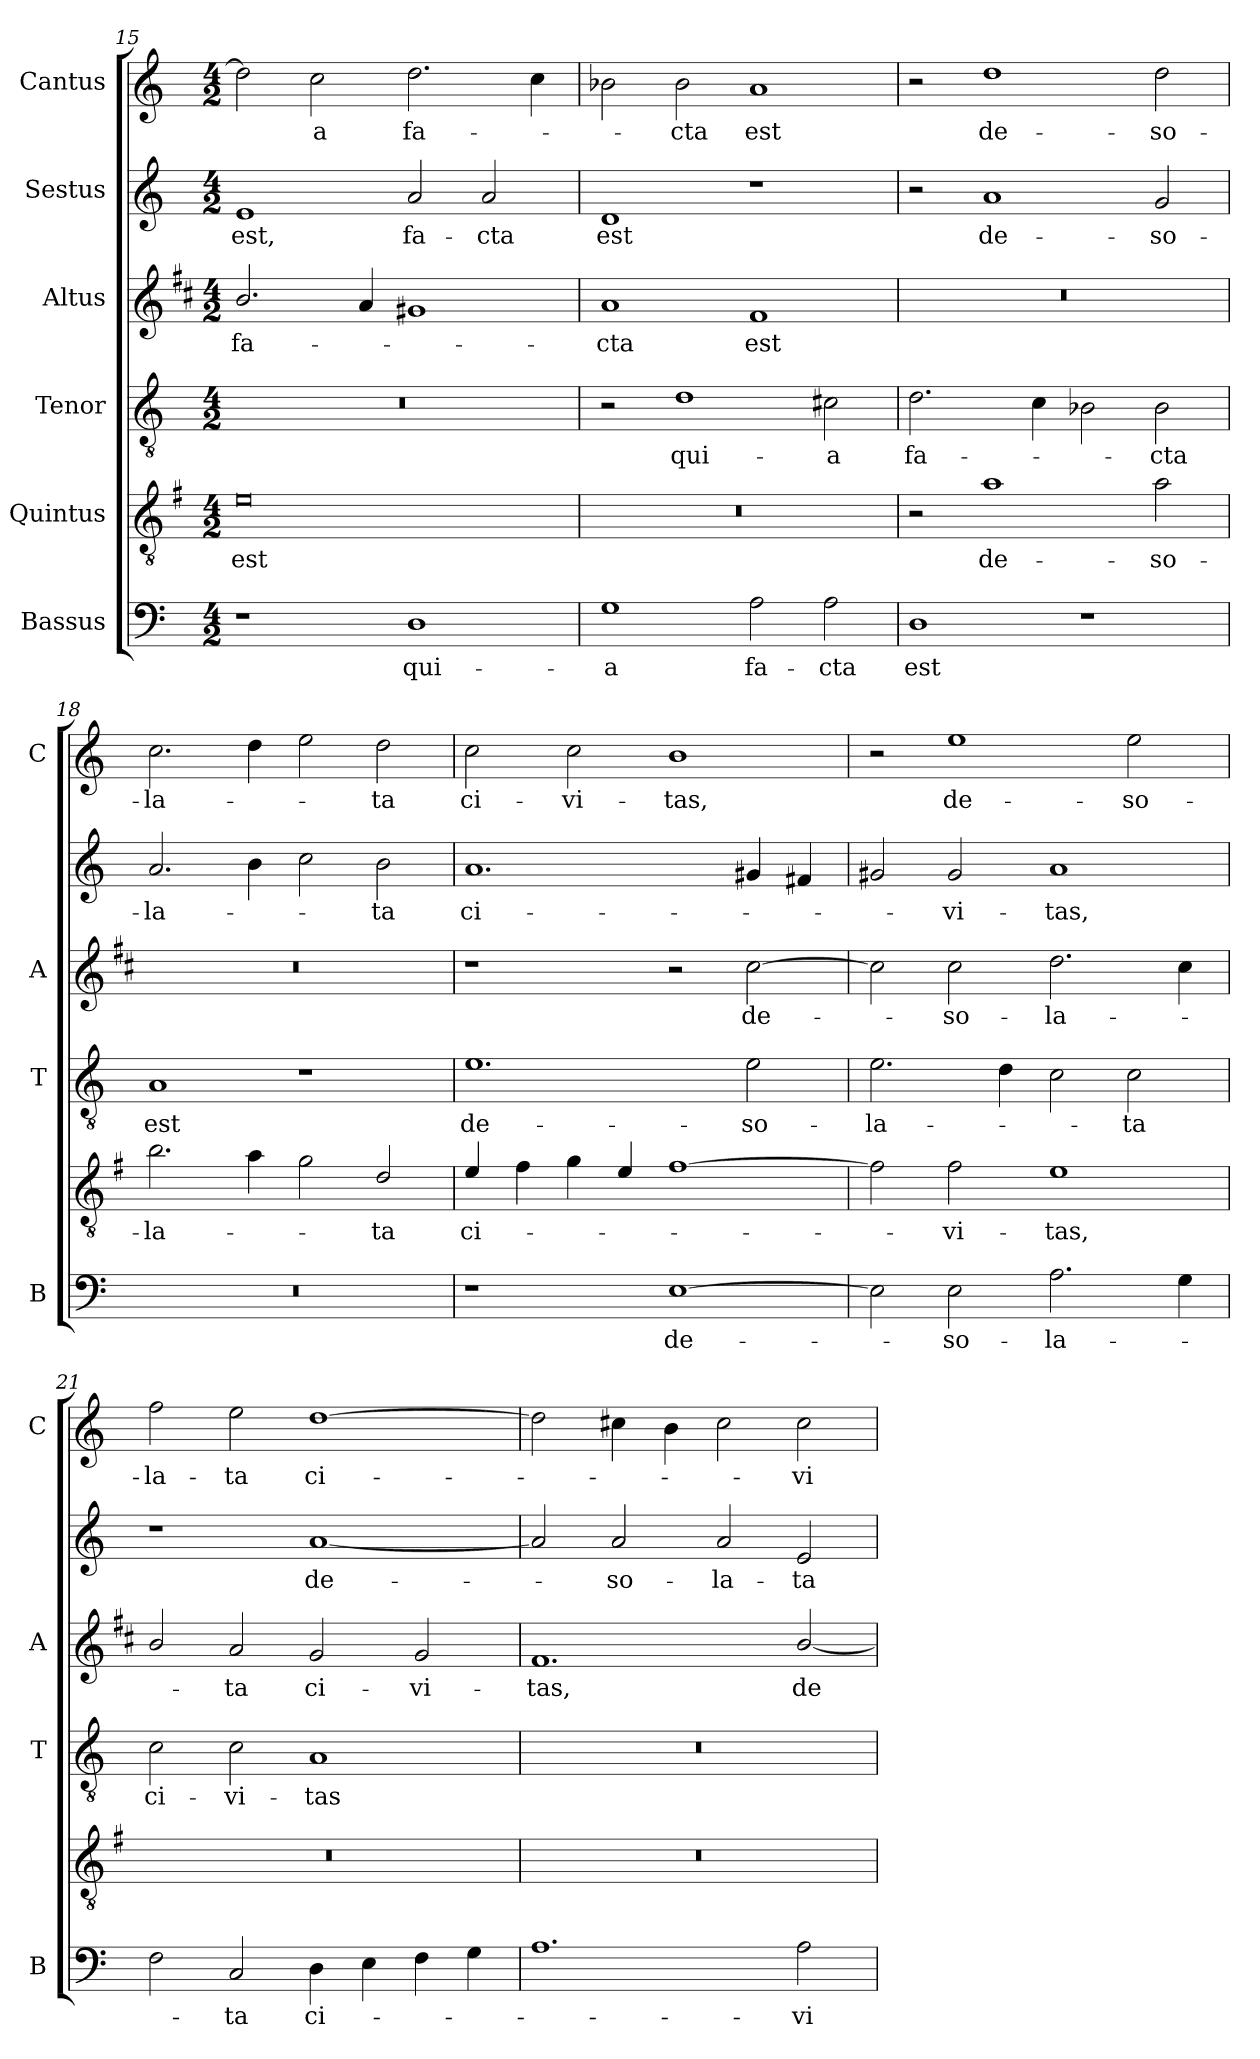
**kern	**text	**kern	**text	**kern	**text	**kern	**text	**kern	**text	**kern	**text
*part6	*part6	*part5	*part5	*part4	*part4	*part3	*part3	*part2	*part2	*part1	*part1
*staff6	*staff6	*staff5	*staff5	*staff4	*staff4	*staff3	*staff3	*staff2	*staff2	*staff1	*staff1
*I"Bassus	*	*I"Quintus	*	*I"Tenor	*	*I"Altus	*	*I"Sestus	*	*I"Cantus	*
*I'B	*	*	*	*I'T	*	*I'A	*	*	*	*I'C	*
*clefF4	*	*clefGv2	*	*clefGv2	*	*clefG2	*	*clefG2	*	*clefG2	*
*	*	*ITrd4c7	*	*	*	*ITrd1c2	*	*	*	*	*
*k[]	*	*k[]	*	*k[]	*	*k[]	*	*k[]	*	*k[]	*
*C:	*	*C:	*	*C:	*	*C:	*	*C:	*	*C:	*
*M4/2	*	*M4/2	*	*M4/2	*	*M4/2	*	*M4/2	*	*M4/2	*
=15	=15	=15	=15	=15	=15	=15	=15	=15	=15	=15	=15
!	!	!	!LO:LY:b	!	!	!	!LO:LY:b	!	!LO:LY:b	!	!
1r	.	0A	est	0r	.	2.a/	fa-	1e	est,	2dd\]	.
!	!	!	!	!	!	!	!	!	!	!	!LO:LY:b
.	.	.	.	.	.	.	.	.	.	2cc\	-a
.	.	.	.	.	.	4g/	.	.	.	.	.
!	!LO:LY:b	!	!	!	!	!	!	!	!LO:LY:b	!	!LO:LY:b
1D	qui-	.	.	.	.	1f#X	.	2a/	fa-	2.dd\	fa-
!	!	!	!	!	!	!	!	!	!LO:LY:b	!	!
.	.	.	.	.	.	.	.	2a/	-cta	.	.
.	.	.	.	.	.	.	.	.	.	4cc\	.
=16	=16	=16	=16	=16	=16	=16	=16	=16	=16	=16	=16
!	!LO:LY:b	!	!	!	!	!	!LO:LY:b	!	!LO:LY:b	!	!
1G	-a	0r	.	2r	.	1g	-cta	1d	est	2b-X\	.
!	!	!	!	!	!LO:LY:b	!	!	!	!	!	!LO:LY:b
.	.	.	.	1d	qui-	.	.	.	.	2b-\	-cta
!	!LO:LY:b	!	!	!	!	!	!LO:LY:b	!	!	!	!LO:LY:b
2A\	fa-	.	.	.	.	1e	est	1r	.	1a	est
!	!LO:LY:b	!	!	!	!LO:LY:b	!	!	!	!	!	!
2A\	-cta	.	.	2c#X\	-a	.	.	.	.	.	.
=17	=17	=17	=17	=17	=17	=17	=17	=17	=17	=17	=17
!	!LO:LY:b	!	!	!	!LO:LY:b	!	!	!	!	!	!
1D	est	2r	.	2.d\	fa-	0r	.	2r	.	2r	.
!	!	!	!LO:LY:b	!	!	!	!	!	!LO:LY:b	!	!LO:LY:b
.	.	1d	de-	.	.	.	.	1a	de-	1dd	de-
.	.	.	.	4c\	.	.	.	.	.	.	.
1r	.	.	.	2B-X\	.	.	.	.	.	.	.
!	!	!	!LO:LY:b	!	!LO:LY:b	!	!	!	!LO:LY:b	!	!LO:LY:b
.	.	2d\	-so-	2B-\	-cta	.	.	2g/	-so-	2dd\	-so-
!!LO:LB:g=z
=18	=18	=18	=18	=18	=18	=18	=18	=18	=18	=18	=18
!	!	!	!LO:LY:b	!	!LO:LY:b	!	!	!	!LO:LY:b	!	!LO:LY:b
0r	.	2.e\	-la-	1A	est	0r	.	2.a/	-la-	2.cc\	-la-
.	.	4d\	.	.	.	.	.	4b\	.	4dd\	.
.	.	2c\	.	1r	.	.	.	2cc\	.	2ee\	.
!	!	!	!LO:LY:b	!	!	!	!	!	!LO:LY:b	!	!LO:LY:b
.	.	2G/	-ta	.	.	.	.	2b\	-ta	2dd\	-ta
=19	=19	=19	=19	=19	=19	=19	=19	=19	=19	=19	=19
!	!	!	!LO:LY:b	!	!LO:LY:b	!	!	!	!LO:LY:b	!	!LO:LY:b
1r	.	4A/	ci-	1.e	de-	1r	.	1.a	ci-	2cc\	ci-
.	.	4B\	.	.	.	.	.	.	.	.	.
!	!	!	!	!	!	!	!	!	!	!	!LO:LY:b
.	.	4c\	.	.	.	.	.	.	.	2cc\	-vi-
.	.	4A/	.	.	.	.	.	.	.	.	.
!	!LO:LY:b	!	!	!	!	!	!	!	!	!	!LO:LY:b
[1E	de-	[1B	.	.	.	2r	.	.	.	1b	-tas,
!	!	!	!	!	!LO:LY:b	!	!LO:LY:b	!	!	!	!
.	.	.	.	2e\	-so-	[2b\	de-	4g#X/	.	.	.
.	.	.	.	.	.	.	.	4f#X/	.	.	.
=20	=20	=20	=20	=20	=20	=20	=20	=20	=20	=20	=20
!	!	!	!	!	!LO:LY:b	!	!	!	!	!	!
2E\]	.	2B\]	.	2.e\	-la-	2b\]	.	2g#X/	.	2r	.
!	!LO:LY:b	!	!LO:LY:b	!	!	!	!LO:LY:b	!	!LO:LY:b	!	!LO:LY:b
2E\	-so-	2B\	-vi-	.	.	2b\	-so-	2g#/	-vi-	1ee	de-
.	.	.	.	4d\	.	.	.	.	.	.	.
!	!LO:LY:b	!	!LO:LY:b	!	!	!	!LO:LY:b	!	!LO:LY:b	!	!
2.A\	-la-	1A	-tas,	2c\	.	2.cc\	-la-	1a	-tas,	.	.
!	!	!	!	!	!LO:LY:b	!	!	!	!	!	!LO:LY:b
.	.	.	.	2c\	-ta	.	.	.	.	2ee\	-so-
4G\	.	.	.	.	.	4b\	.	.	.	.	.
=21	=21	=21	=21	=21	=21	=21	=21	=21	=21	=21	=21
!	!	!	!	!	!LO:LY:b	!	!	!	!	!	!LO:LY:b
2F\	.	0r	.	2c\	ci-	2a/	.	1r	.	2ff\	-la-
!	!LO:LY:b	!	!	!	!LO:LY:b	!	!LO:LY:b	!	!	!	!LO:LY:b
2C/	-ta	.	.	2c\	-vi-	2g/	-ta	.	.	2ee\	-ta
!	!LO:LY:b	!	!	!	!LO:LY:b	!	!LO:LY:b	!	!LO:LY:b	!	!LO:LY:b
4D\	ci-	.	.	1A	-tas	2f/	ci-	[1a	de-	[1dd	ci-
4E\	.	.	.	.	.	.	.	.	.	.	.
!	!	!	!	!	!	!	!LO:LY:b	!	!	!	!
4F\	.	.	.	.	.	2f/	-vi-	.	.	.	.
4G\	.	.	.	.	.	.	.	.	.	.	.
=22	=22	=22	=22	=22	=22	=22	=22	=22	=22	=22	=22
!	!	!	!	!	!	!	!LO:LY:b	!	!	!	!
1.A	.	0r	.	0r	.	1.e	-tas,	2a/]	.	2dd\]	.
!	!	!	!	!	!	!	!	!	!LO:LY:b	!	!
.	.	.	.	.	.	.	.	2a/	-so-	4cc#X\	.
.	.	.	.	.	.	.	.	.	.	4b\	.
!	!	!	!	!	!	!	!	!	!LO:LY:b	!	!
.	.	.	.	.	.	.	.	2a/	-la-	2cc#\	.
!	!LO:LY:b	!	!	!	!	!	!LO:LY:b	!	!LO:LY:b	!	!LO:LY:b
2A\	-vi-	.	.	.	.	[2a/	de-	2e/	-ta	2cc#\	-vi-
=	=	=	=	=	=	=	=	=	=	=	=
*-	*-	*-	*-	*-	*-	*-	*-	*-	*-	*-	*-
